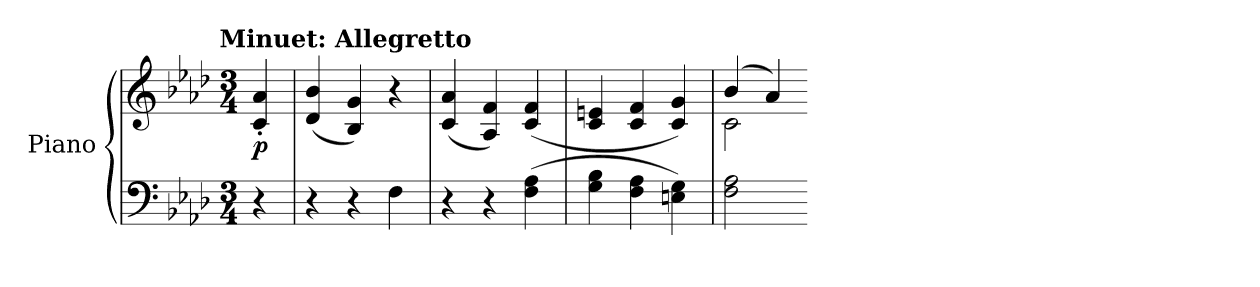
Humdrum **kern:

**kern	**kern	**dynam
*part1	*part1	*part1
*staff2	*staff1	*staff1/2
*I"Piano	*	*
*I'Pno	*	*
*clefF4	*clefG2	*
*k[b-e-a-d-]	*k[b-e-a-d-]	*
*f:	*f:	*
!!LO:TX:omd:t=Minuet&colon; Allegretto
*M3/4	*M3/4	*
*MM192	*MM192	*
=	=	=
4r	4c'/ 4a-'/	p
=1	=1	=1
4r	(4d-/ 4b-/	.
4r	4B-/ 4g/)	.
4F\	4r	.
=2	=2	=2
4r	(4c/ 4a-/	.
4r	4A-/ 4f/)	.
(4F\ 4A-\	(4c/ 4f/	.
=3	=3	=3
4G\ 4B-\	4c/ 4en/	.
4F\ 4A-\	4c/ 4f/	.
4En\ 4G\)	4c/ 4g/)	.
=4	=4	=4
*	*^	*
2F\ 2A-\	(4b-/	2c\	.
.	4a-/)	.	.
*	*v	*v	*
=-	=-	=-
*-	*-	*-
